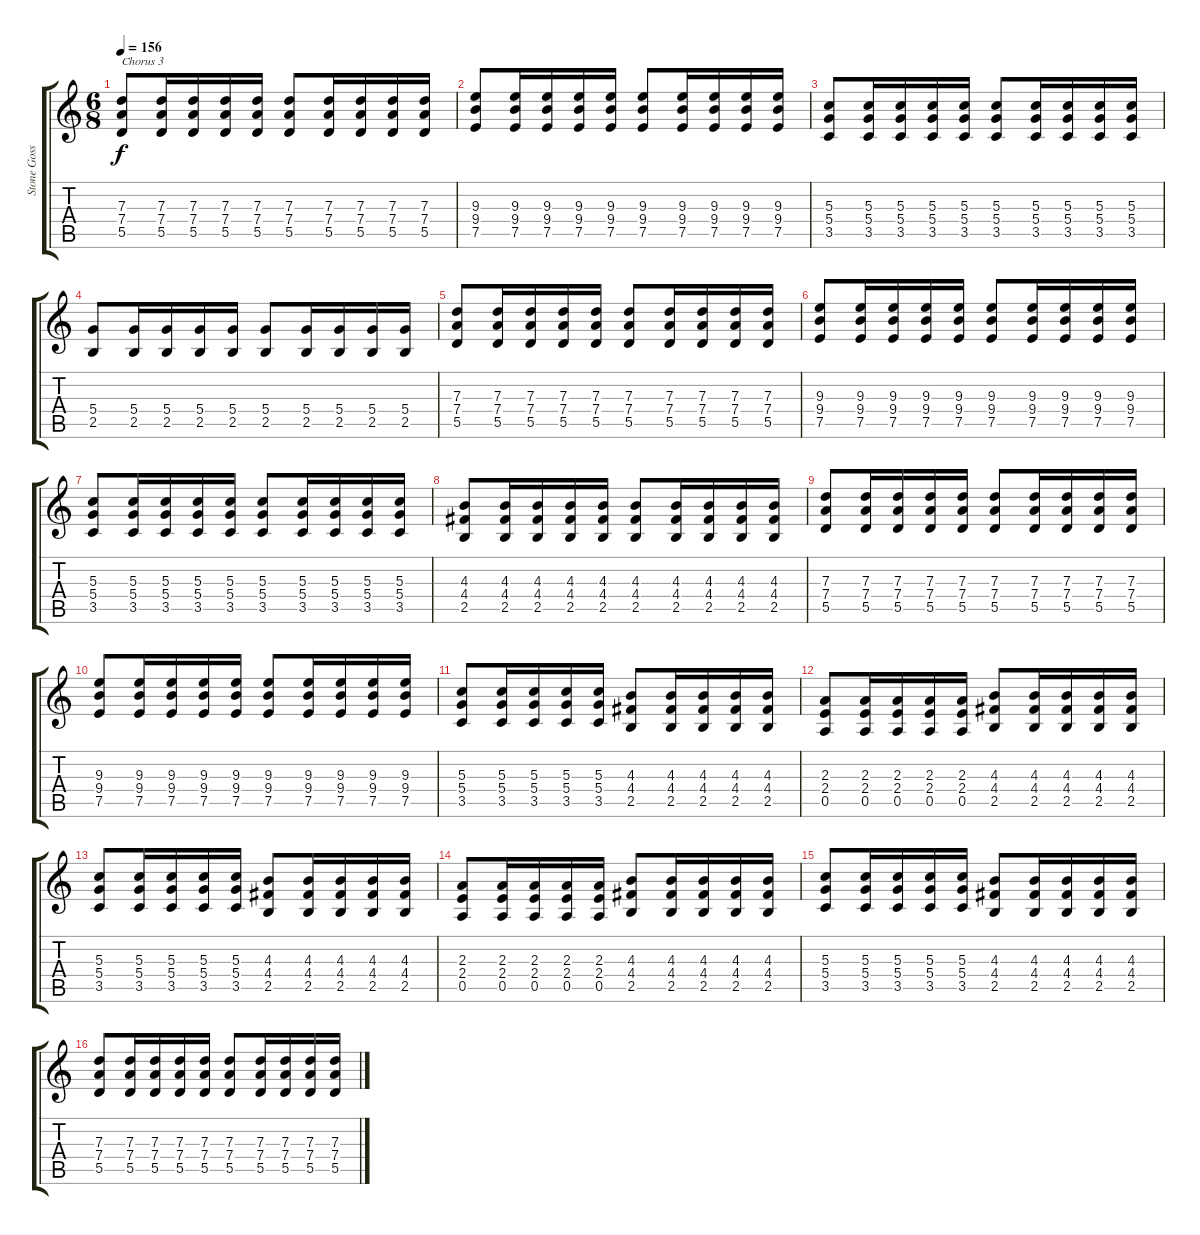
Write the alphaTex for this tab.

\track ("Stone Gossard" "Stone Goss") {instrument acousticguitarsteel}
\staff {score tabs}
\tuning (E4 B3 G3 D3 A2 E2) {hide}
\ts (6 8)
\tempo 156
\clef g2
\ks c
(7.3 7.4 5.5).8{txt "Chorus 3" dy f} (7.3 7.4 5.5).16 (7.3 7.4 5.5).16 (7.3 7.4 5.5).16 (7.3 7.4 5.5).16 (7.3 7.4 5.5).8 (7.3 7.4 5.5).16 (7.3 7.4 5.5).16 (7.3 7.4 5.5).16 (7.3 7.4 5.5).16 |
(9.3 9.4 7.5).8 (9.3 9.4 7.5).16 (9.3 9.4 7.5).16 (9.3 9.4 7.5).16 (9.3 9.4 7.5).16 (9.3 9.4 7.5).8 (9.3 9.4 7.5).16 (9.3 9.4 7.5).16 (9.3 9.4 7.5).16 (9.3 9.4 7.5).16 |
(5.3 5.4 3.5).8 (5.3 5.4 3.5).16 (5.3 5.4 3.5).16 (5.3 5.4 3.5).16 (5.3 5.4 3.5).16 (5.3 5.4 3.5).8 (5.3 5.4 3.5).16 (5.3 5.4 3.5).16 (5.3 5.4 3.5).16 (5.3 5.4 3.5).16 |
(5.4 2.5).8 (5.4 2.5).16 (5.4 2.5).16 (5.4 2.5).16 (5.4 2.5).16 (5.4 2.5).8 (5.4 2.5).16 (5.4 2.5).16 (5.4 2.5).16 (5.4 2.5).16 |
(7.3 7.4 5.5).8 (7.3 7.4 5.5).16 (7.3 7.4 5.5).16 (7.3 7.4 5.5).16 (7.3 7.4 5.5).16 (7.3 7.4 5.5).8 (7.3 7.4 5.5).16 (7.3 7.4 5.5).16 (7.3 7.4 5.5).16 (7.3 7.4 5.5).16 |
(9.3 9.4 7.5).8 (9.3 9.4 7.5).16 (9.3 9.4 7.5).16 (9.3 9.4 7.5).16 (9.3 9.4 7.5).16 (9.3 9.4 7.5).8 (9.3 9.4 7.5).16 (9.3 9.4 7.5).16 (9.3 9.4 7.5).16 (9.3 9.4 7.5).16 |
(5.3 5.4 3.5).8 (5.3 5.4 3.5).16 (5.3 5.4 3.5).16 (5.3 5.4 3.5).16 (5.3 5.4 3.5).16 (5.3 5.4 3.5).8 (5.3 5.4 3.5).16 (5.3 5.4 3.5).16 (5.3 5.4 3.5).16 (5.3 5.4 3.5).16 |
(4.3 4.4 2.5).8 (4.3 4.4 2.5).16 (4.3 4.4 2.5).16 (4.3 4.4 2.5).16 (4.3 4.4 2.5).16 (4.3 4.4 2.5).8 (4.3 4.4 2.5).16 (4.3 4.4 2.5).16 (4.3 4.4 2.5).16 (4.3 4.4 2.5).16 |
(7.3 7.4 5.5).8 (7.3 7.4 5.5).16 (7.3 7.4 5.5).16 (7.3 7.4 5.5).16 (7.3 7.4 5.5).16 (7.3 7.4 5.5).8 (7.3 7.4 5.5).16 (7.3 7.4 5.5).16 (7.3 7.4 5.5).16 (7.3 7.4 5.5).16 |
(9.3 9.4 7.5).8 (9.3 9.4 7.5).16 (9.3 9.4 7.5).16 (9.3 9.4 7.5).16 (9.3 9.4 7.5).16 (9.3 9.4 7.5).8 (9.3 9.4 7.5).16 (9.3 9.4 7.5).16 (9.3 9.4 7.5).16 (9.3 9.4 7.5).16 |
(5.3 5.4 3.5).8 (5.3 5.4 3.5).16 (5.3 5.4 3.5).16 (5.3 5.4 3.5).16 (5.3 5.4 3.5).16 (4.3 4.4 2.5).8 (4.3 4.4 2.5).16 (4.3 4.4 2.5).16 (4.3 4.4 2.5).16 (4.3 4.4 2.5).16 |
(2.3 2.4 0.5).8 (2.3 2.4 0.5).16 (2.3 2.4 0.5).16 (2.3 2.4 0.5).16 (2.3 2.4 0.5).16 (4.3 4.4 2.5).8 (4.3 4.4 2.5).16 (4.3 4.4 2.5).16 (4.3 4.4 2.5).16 (4.3 4.4 2.5).16 |
(5.3 5.4 3.5).8 (5.3 5.4 3.5).16 (5.3 5.4 3.5).16 (5.3 5.4 3.5).16 (5.3 5.4 3.5).16 (4.3 4.4 2.5).8 (4.3 4.4 2.5).16 (4.3 4.4 2.5).16 (4.3 4.4 2.5).16 (4.3 4.4 2.5).16 |
(2.3 2.4 0.5).8 (2.3 2.4 0.5).16 (2.3 2.4 0.5).16 (2.3 2.4 0.5).16 (2.3 2.4 0.5).16 (4.3 4.4 2.5).8 (4.3 4.4 2.5).16 (4.3 4.4 2.5).16 (4.3 4.4 2.5).16 (4.3 4.4 2.5).16 |
(5.3 5.4 3.5).8 (5.3 5.4 3.5).16 (5.3 5.4 3.5).16 (5.3 5.4 3.5).16 (5.3 5.4 3.5).16 (4.3 4.4 2.5).8 (4.3 4.4 2.5).16 (4.3 4.4 2.5).16 (4.3 4.4 2.5).16 (4.3 4.4 2.5).16 |
(7.3 7.4 5.5).8 (7.3 7.4 5.5).16 (7.3 7.4 5.5).16 (7.3 7.4 5.5).16 (7.3 7.4 5.5).16 (7.3 7.4 5.5).8 (7.3 7.4 5.5).16 (7.3 7.4 5.5).16 (7.3 7.4 5.5).16 (7.3 7.4 5.5).16
